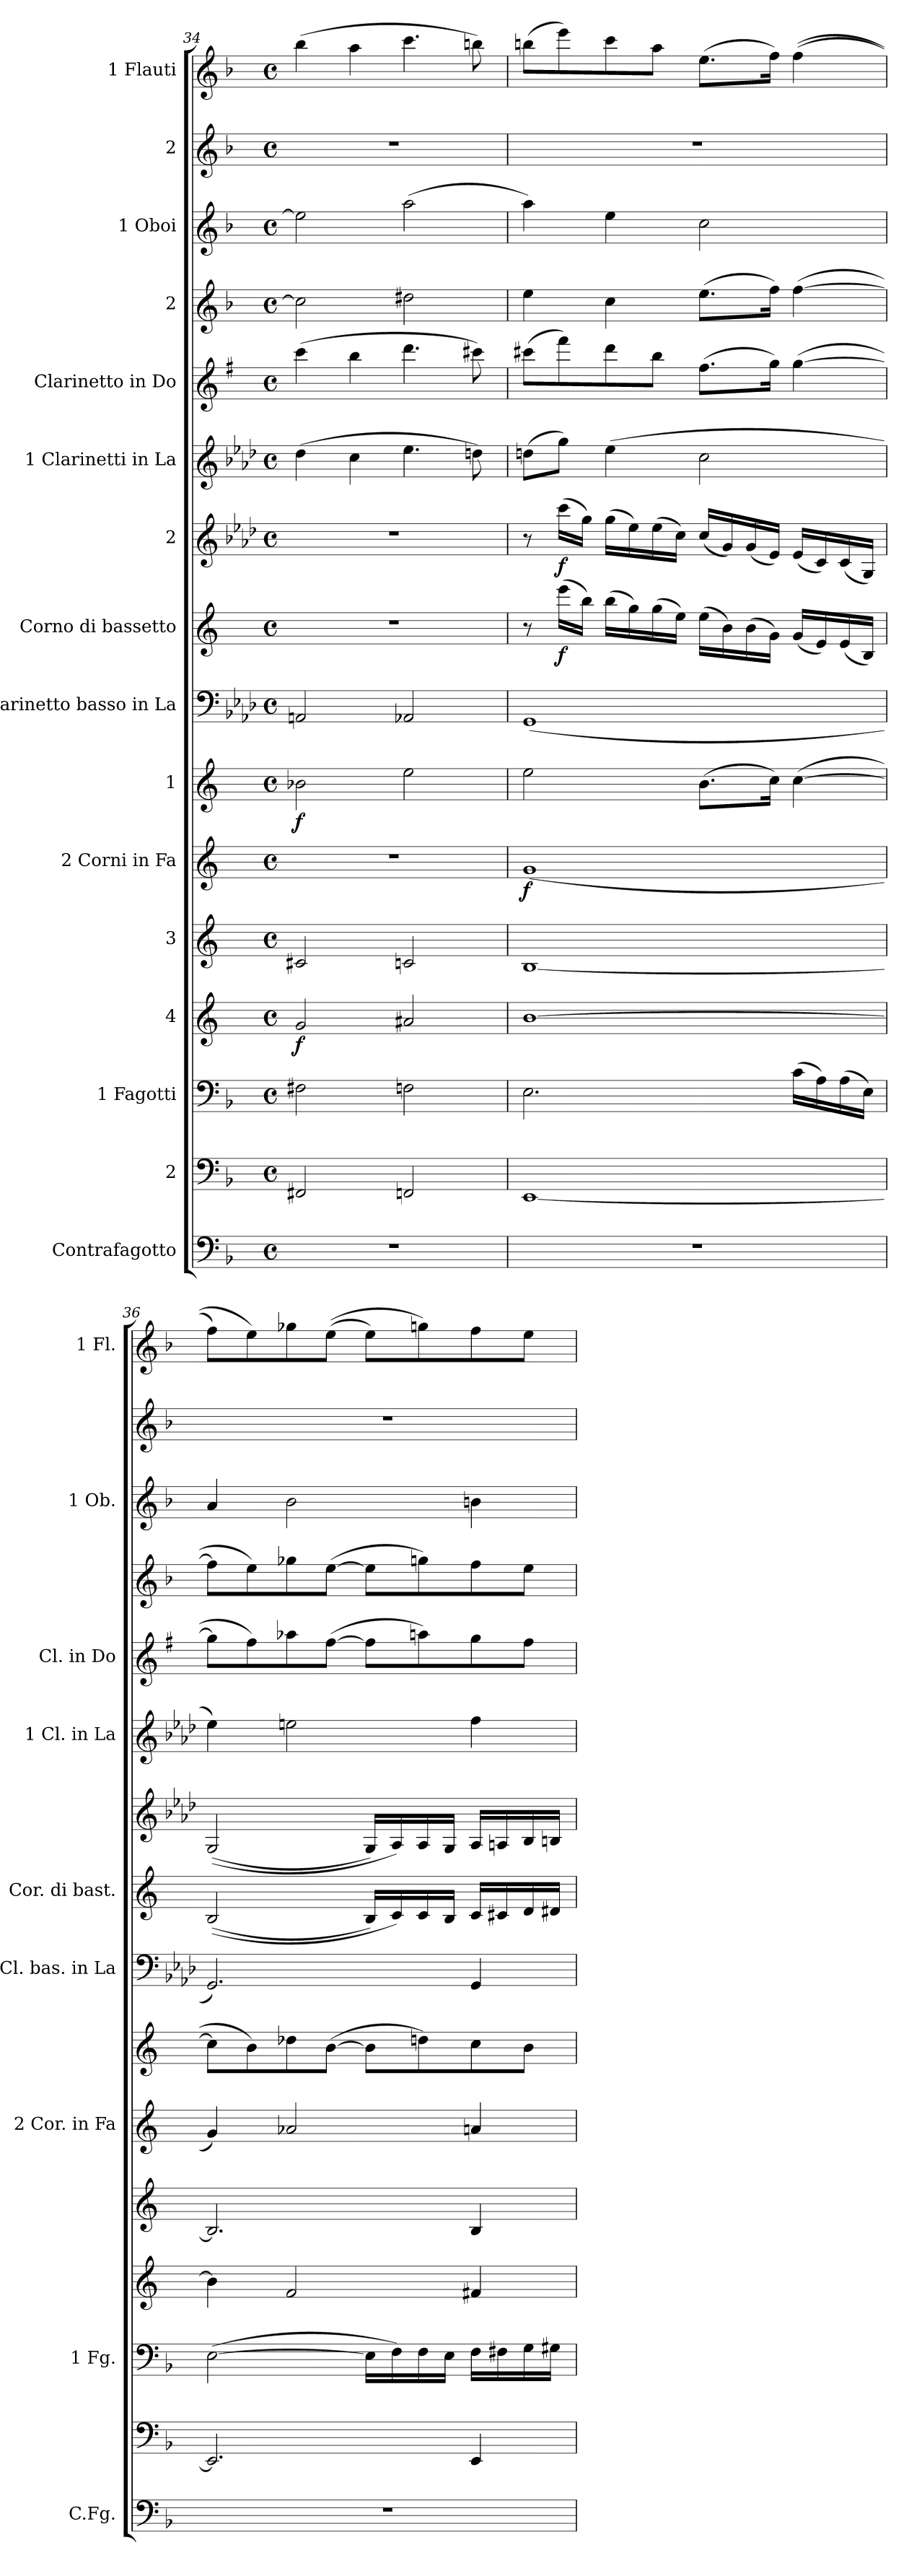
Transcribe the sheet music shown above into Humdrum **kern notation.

**kern	**kern	**kern	**kern	**dynam	**kern	**kern	**dynam	**kern	**dynam	**kern	**kern	**dynam	**kern	**dynam	**kern	**kern	**kern	**kern	**kern	**kern
*part16	*part15	*part14	*part13	*part13	*part12	*part11	*part11	*part10	*part10	*part9	*part8	*part8	*part7	*part7	*part6	*part5	*part4	*part3	*part2	*part1
*staff16	*staff15	*staff14	*staff13	*staff13	*staff12	*staff11	*staff11	*staff10	*staff10	*staff9	*staff8	*staff8	*staff7	*staff7	*staff6	*staff5	*staff4	*staff3	*staff2	*staff1
*I"Contrafagotto	*I"2	*I"1  Fagotti	*I"4	*	*I"3	*I"2  Corni in Fa	*	*I"1	*	*I"Clarinetto basso in La	*I"Corno di bassetto	*	*I"2	*	*I"1  Clarinetti in La	*I"Clarinetto in Do	*I"2	*I"1  Oboi	*I"2	*I"1  Flauti
*I'C.Fg.	*	*I'1  Fg.	*	*	*	*I'2  Cor. in Fa	*	*	*	*I'Cl. bas. in La	*I'Cor. di bast.	*	*	*	*I'1  Cl. in La	*I'Cl. in Do	*	*I'1  Ob.	*	*I'1  Fl.
*clefF4	*clefF4	*clefF4	*clefG2	*	*clefG2	*clefG2	*	*clefG2	*	*clefF4	*clefG2	*	*clefG2	*	*clefG2	*clefG2	*clefG2	*clefG2	*clefG2	*clefG2
*ITrd7c12	*	*	*ITrd4c7	*	*ITrd4c7	*ITrd4c7	*	*ITrd4c7	*	*ITrd2c3	*ITrd4c7	*	*ITrd2c3	*	*ITrd2c3	*ITrd1c2	*	*	*	*
*k[b-]	*k[b-]	*k[b-]	*k[b-]	*	*k[b-]	*k[b-]	*	*k[b-]	*	*k[b-]	*k[b-]	*	*k[b-]	*	*k[b-]	*k[b-]	*k[b-]	*k[b-]	*k[b-]	*k[b-]
*M4/4	*M4/4	*M4/4	*M4/4	*	*M4/4	*M4/4	*	*M4/4	*	*M4/4	*M4/4	*	*M4/4	*	*M4/4	*M4/4	*M4/4	*M4/4	*M4/4	*M4/4
*met(c)	*met(c)	*met(c)	*met(c)	*	*met(c)	*met(c)	*	*met(c)	*	*met(c)	*met(c)	*	*met(c)	*	*met(c)	*met(c)	*met(c)	*met(c)	*met(c)	*met(c)
=34	=34	=34	=34	=34	=34	=34	=34	=34	=34	=34	=34	=34	=34	=34	=34	=34	=34	=34	=34	=34
!	!	!	!	!LO:DY:b	!	!	!	!	!LO:DY:b	!	!	!	!	!	!	!	!	!	!	!
1r	2FF#X/	2F#X\	2c/	f	2F#X/	1r	.	2e-X\	f	2FF#X/	1r	.	1r	.	(4b-\	(4bb-\	2cc\]	2ee\]	1r	(4bb-\
.	.	.	.	.	.	.	.	.	.	.	.	.	.	.	4a\	4aa\	.	.	.	4aa\
.	2FFn/	2Fn\	2d#X/	.	2Fn/	.	.	2a\	.	2FFn/	.	.	.	.	4.cc\	4.ccc\	2dd#X\	(2aa\	.	4.ccc\
.	.	.	.	.	.	.	.	.	.	.	.	.	.	.	8bn\)	8bbn\)	.	.	.	8bbn\)
=35	=35	=35	=35	=35	=35	=35	=35	=35	=35	=35	=35	=35	=35	=35	=35	=35	=35	=35	=35	=35
!	!	!	!	!	!	!	!LO:DY:b	!	!	!	!	!	!	!	!	!	!	!	!	!
1r	[1EE	2.E\	[1e	.	[1E	(1c	f	2a\	.	(1EE	8r	.	8r	.	(8bn\L	(8bbn\L	4ee\	4aa\)	1r	(8bbn\L
!	!	!	!	!	!	!	!	!	!	!	!	!LO:DY:b	!	!LO:DY:b	!	!	!	!	!	!
.	.	.	.	.	.	.	.	.	.	.	(16aa\LL	f	(16aa\LL	f	8ee\J)	8eee\)	.	.	.	8eee\)
.	.	.	.	.	.	.	.	.	.	.	16ee\JJ)	.	16ee\JJ)	.	.	.	.	.	.	.
.	.	.	.	.	.	.	.	.	.	.	(16ee\LL	.	(16ee\LL	.	(4cc\	8ccc\	4cc\	4ee\	.	8ccc\
.	.	.	.	.	.	.	.	.	.	.	16cc\)	.	16cc\)	.	.	.	.	.	.	.
.	.	.	.	.	.	.	.	.	.	.	(16cc\	.	(16cc\	.	.	8aa\J	.	.	.	8aa\J
.	.	.	.	.	.	.	.	.	.	.	16a\JJ)	.	16a\JJ)	.	.	.	.	.	.	.
.	.	.	.	.	.	.	.	(8.e\L	.	.	(16a\LL	.	(16a/LL	.	2a\	(8.ee\L	(8.ee\L	2cc\	.	(8.ee\L
.	.	.	.	.	.	.	.	.	.	.	16e\)	.	16e/)	.	.	.	.	.	.	.
.	.	.	.	.	.	.	.	.	.	.	(16e\	.	(16e/	.	.	.	.	.	.	.
.	.	.	.	.	.	.	.	16f\Jk)	.	.	16c\JJ)	.	16c/JJ)	.	.	16ff\Jk)	16ff\Jk)	.	.	16ff\Jk)
.	.	(16c\LL	.	.	.	.	.	([4f\	.	.	(16c/LL	.	(16c/LL	.	.	([4ff\	([4ff\	.	.	((4ff\
.	.	16A\)	.	.	.	.	.	.	.	.	16A/)	.	16A/)	.	.	.	.	.	.	.
.	.	(16A\	.	.	.	.	.	.	.	.	(16A/	.	(16A/	.	.	.	.	.	.	.
.	.	16E\JJ)	.	.	.	.	.	.	.	.	16E/JJ)	.	16E/JJ)	.	.	.	.	.	.	.
=36	=36	=36	=36	=36	=36	=36	=36	=36	=36	=36	=36	=36	=36	=36	=36	=36	=36	=36	=36	=36
1r	2.EE/]	([2E\	4e\]	.	2.E/]	4c/)	.	8f\L]	.	2.EE/)	((2E/	.	((2E/	.	4cc\)	8ff\L]	8ff\L]	4a/	1r	8ff\L)
.	.	.	.	.	.	.	.	8e\)	.	.	.	.	.	.	.	8ee\)	8ee\)	.	.	8ee\)
.	.	.	2B-/	.	.	2d-X/	.	8g-X\	.	.	.	.	.	.	2cc#X\	8gg-X\	8gg-X\	2b-\	.	8gg-X\
.	.	.	.	.	.	.	.	([8e\J	.	.	.	.	.	.	.	([8ee\J	([8ee\J	.	.	((8ee\J
.	.	16E\LL]	.	.	.	.	.	8e\L]	.	.	16E/LL)	.	16E/LL)	.	.	8ee\L]	8ee\L]	.	.	8ee\L)
.	.	16F\)	.	.	.	.	.	.	.	.	16F/)	.	16F/)	.	.	.	.	.	.	.
.	.	16F\	.	.	.	.	.	8gn\)	.	.	16F/	.	16F/	.	.	8ggn\)	8ggn\)	.	.	8ggn\)
.	.	16E\JJ	.	.	.	.	.	.	.	.	16E/JJ	.	16E/JJ	.	.	.	.	.	.	.
.	4EE/	16F\LL	4Bn/	.	4E/	4dn/	.	8f\	.	4EE/	16F/LL	.	16F/LL	.	4dd\	8ff\	8ff\	4bn\	.	8ff\
.	.	16F#X\	.	.	.	.	.	.	.	.	16F#X/	.	16F#X/	.	.	.	.	.	.	.
.	.	16G\	.	.	.	.	.	8e\J	.	.	16G/	.	16G/	.	.	8ee\J	8ee\J	.	.	8ee\J
.	.	16G#X\JJ	.	.	.	.	.	.	.	.	16G#X/JJ	.	16G#X/JJ	.	.	.	.	.	.	.
=	=	=	=	=	=	=	=	=	=	=	=	=	=	=	=	=	=	=	=	=
*-	*-	*-	*-	*-	*-	*-	*-	*-	*-	*-	*-	*-	*-	*-	*-	*-	*-	*-	*-	*-
